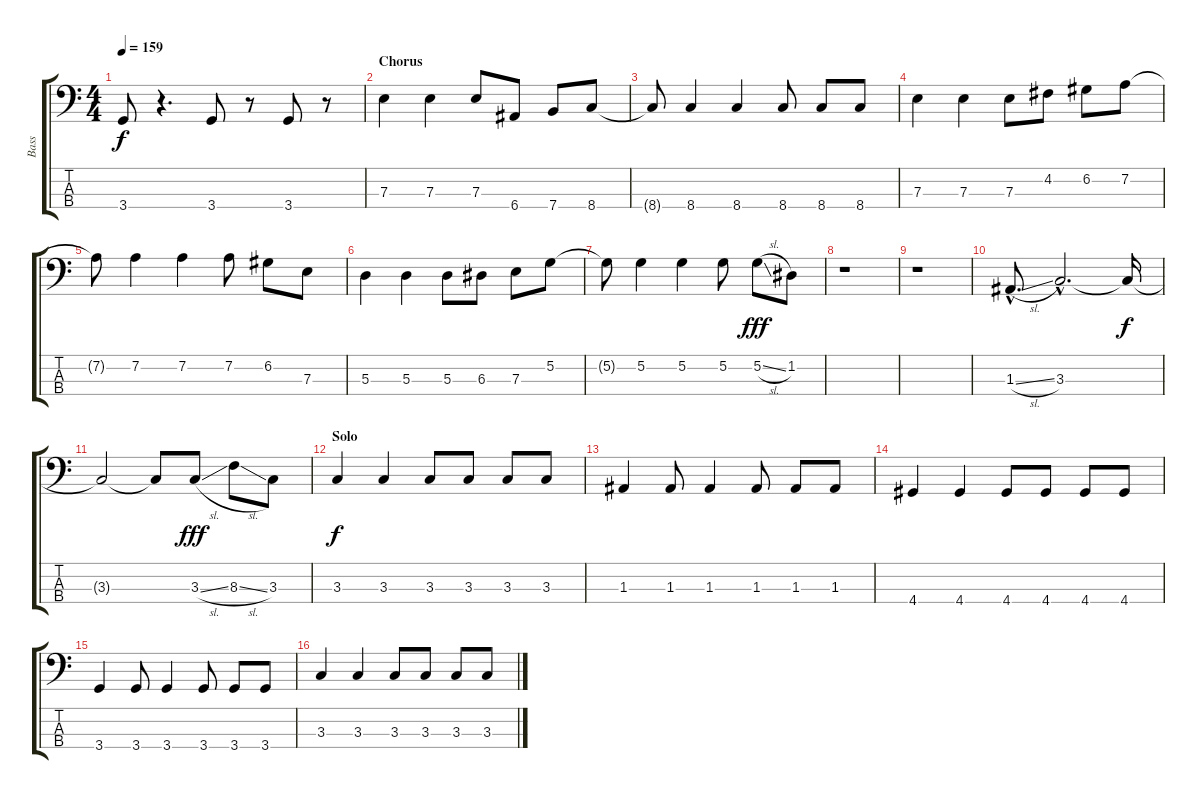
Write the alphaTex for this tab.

\track ("Bass" "Bass") {instrument electricbassfinger}
\staff {score tabs}
\tuning (G2 D2 A1 E1) {hide}
\ts (4 4)
\tempo 159
\clef f4
\ks c
3.4.8{dy f} r.4{d} 3.4.8 r.8 3.4.8 r.8 |
\section ("" "Chorus")
7.3.4 7.3.4 7.3.8 6.4.8 7.4.8 8.4.8 |
8.4{t}.8 8.4.4 8.4.4 8.4.8 8.4.8 8.4.8 |
7.3.4 7.3.4 7.3.8 4.2.8 6.2.8 7.2.8 |
7.2{t}.8 7.2.4 7.2.4 7.2.8 6.2.8 7.3.8 |
5.3.4 5.3.4 5.3.8 6.3.8 7.3.8 5.2.8 |
5.2{t}.8 5.2.4 5.2.4 5.2.8 5.2{sl}.8{dy fff} 1.2.8 |
r.1 |
r.1 |
1.3{sl hac}.8{d} 3.3{hac}.2{d} 3.3{t}.16{dy f} |
3.3{t}.2 3.3{t}.8 3.3{sl}.8{dy fff} 8.3{sl}.8 3.3.8 |
\section ("" "Solo")
3.3.4{dy f} 3.3.4 3.3.8 3.3.8 3.3.8 3.3.8 |
1.3.4 1.3.8 1.3.4 1.3.8 1.3.8 1.3.8 |
4.4.4 4.4.4 4.4.8 4.4.8 4.4.8 4.4.8 |
3.4.4 3.4.8 3.4.4 3.4.8 3.4.8 3.4.8 |
3.3.4 3.3.4 3.3.8 3.3.8 3.3.8 3.3.8
